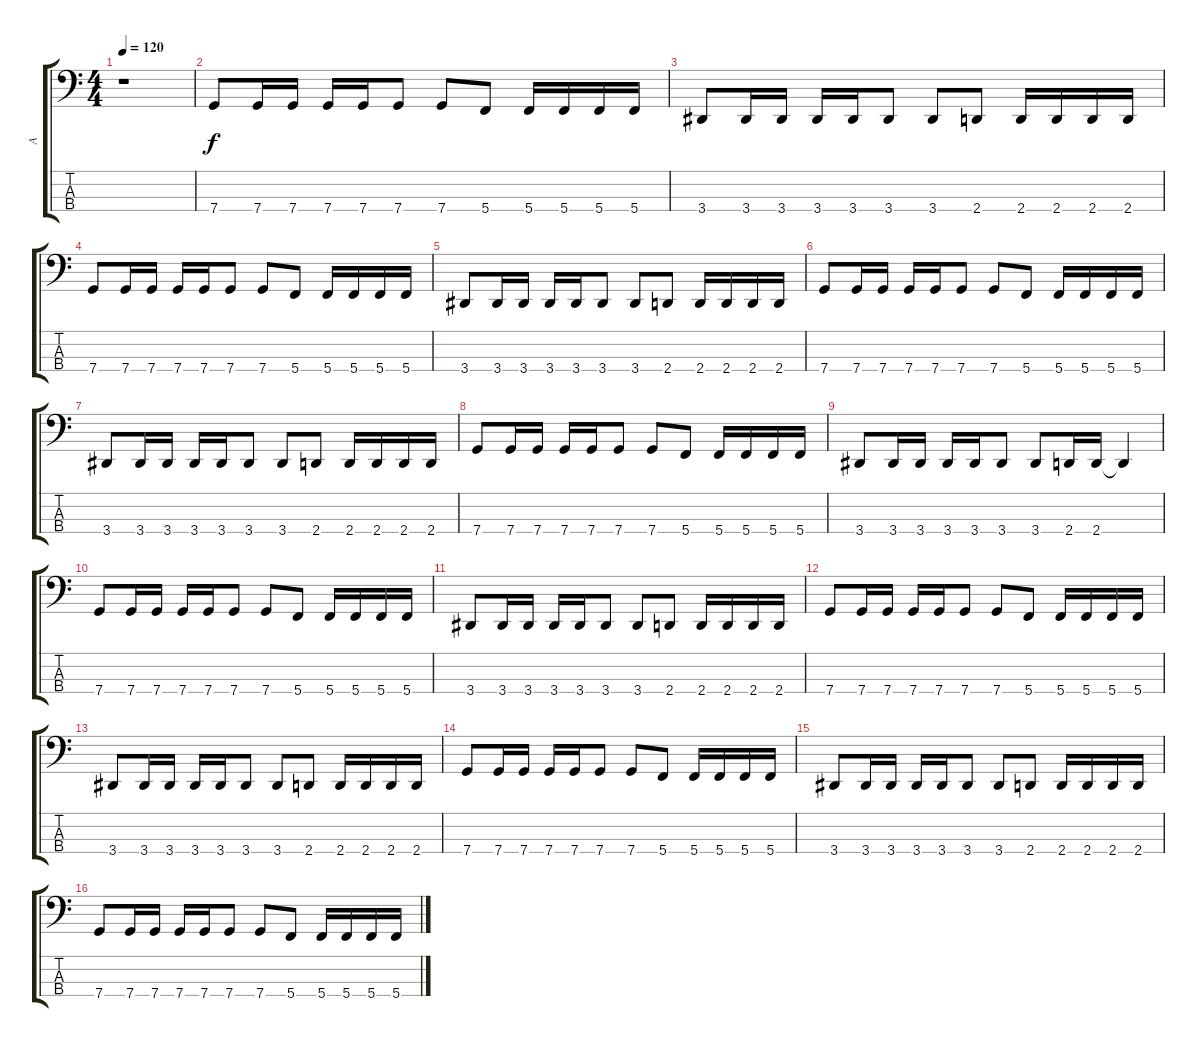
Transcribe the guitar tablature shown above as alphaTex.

\track ("A" "A") {instrument electricbassfinger}
\staff {score tabs}
\tuning (F2 C2 G1 C1) {hide}
\ts (4 4)
\tempo 120
\clef f4
\ks c
r.1{dy f} |
7.4.8 7.4.16 7.4.16 7.4.16 7.4.16 7.4.8 7.4.8 5.4.8 5.4.16 5.4.16 5.4.16 5.4.16 |
3.4.8 3.4.16 3.4.16 3.4.16 3.4.16 3.4.8 3.4.8 2.4.8 2.4.16 2.4.16 2.4.16 2.4.16 |
7.4.8 7.4.16 7.4.16 7.4.16 7.4.16 7.4.8 7.4.8 5.4.8 5.4.16 5.4.16 5.4.16 5.4.16 |
3.4.8 3.4.16 3.4.16 3.4.16 3.4.16 3.4.8 3.4.8 2.4.8 2.4.16 2.4.16 2.4.16 2.4.16 |
7.4.8 7.4.16 7.4.16 7.4.16 7.4.16 7.4.8 7.4.8 5.4.8 5.4.16 5.4.16 5.4.16 5.4.16 |
3.4.8 3.4.16 3.4.16 3.4.16 3.4.16 3.4.8 3.4.8 2.4.8 2.4.16 2.4.16 2.4.16 2.4.16 |
7.4.8 7.4.16 7.4.16 7.4.16 7.4.16 7.4.8 7.4.8 5.4.8 5.4.16 5.4.16 5.4.16 5.4.16 |
3.4.8 3.4.16 3.4.16 3.4.16 3.4.16 3.4.8 3.4.8 2.4.16 2.4.16 2.4{t}.4 |
7.4.8 7.4.16 7.4.16 7.4.16 7.4.16 7.4.8 7.4.8 5.4.8 5.4.16 5.4.16 5.4.16 5.4.16 |
3.4.8 3.4.16 3.4.16 3.4.16 3.4.16 3.4.8 3.4.8 2.4.8 2.4.16 2.4.16 2.4.16 2.4.16 |
7.4.8 7.4.16 7.4.16 7.4.16 7.4.16 7.4.8 7.4.8 5.4.8 5.4.16 5.4.16 5.4.16 5.4.16 |
3.4.8 3.4.16 3.4.16 3.4.16 3.4.16 3.4.8 3.4.8 2.4.8 2.4.16 2.4.16 2.4.16 2.4.16 |
7.4.8 7.4.16 7.4.16 7.4.16 7.4.16 7.4.8 7.4.8 5.4.8 5.4.16 5.4.16 5.4.16 5.4.16 |
3.4.8 3.4.16 3.4.16 3.4.16 3.4.16 3.4.8 3.4.8 2.4.8 2.4.16 2.4.16 2.4.16 2.4.16 |
7.4.8 7.4.16 7.4.16 7.4.16 7.4.16 7.4.8 7.4.8 5.4.8 5.4.16 5.4.16 5.4.16 5.4.16
